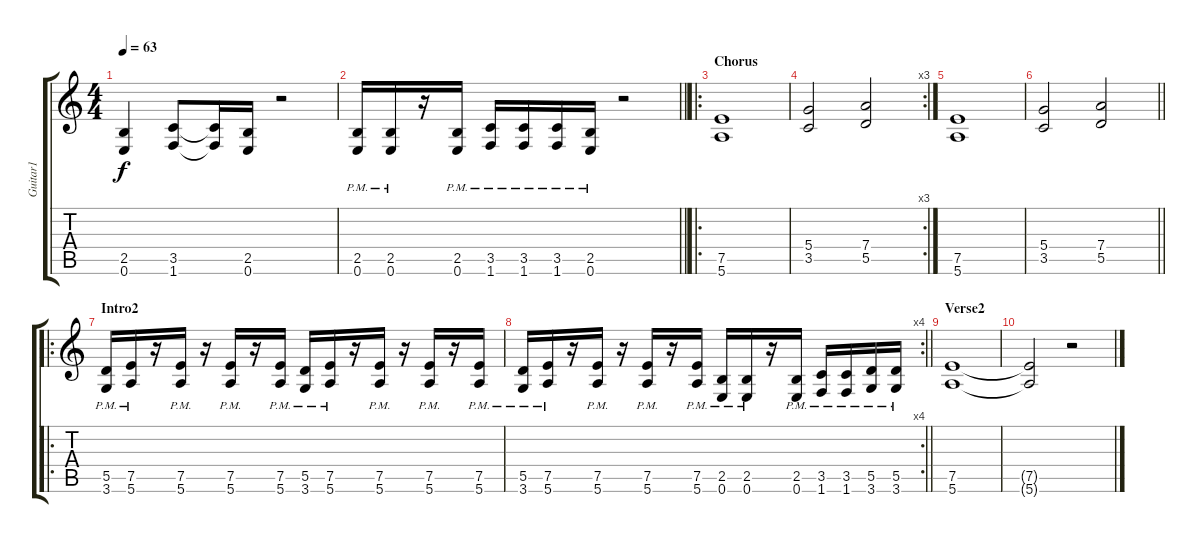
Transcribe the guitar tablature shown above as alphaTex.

\track ("Guitar1" "Guitar1") {instrument distortionguitar}
\staff {score tabs}
\tuning (E4 B3 G3 D3 A2 E2) {hide}
\ts (4 4)
\tempo 63
\clef g2
\ks c
(2.5 0.6).4{dy f} (3.5 1.6).8 (3.5{t} 1.6{t}).16 (2.5 0.6).16 r.2 |
\barLineRight lightlight
(2.5{pm} 0.6{pm}).16 (2.5{pm} 0.6{pm}).16 r.16 (2.5{pm} 0.6{pm}).16 (3.5{pm} 1.6{pm}).16 (3.5{pm} 1.6{pm}).16 (3.5{pm} 1.6{pm}).16 (2.5{pm} 0.6{pm}).16 r.2 |
\ro
\section ("" "Chorus")
(7.5 5.6).1 |
\rc 3
(5.4 3.5).2 (7.4 5.5).2 |
(7.5 5.6).1 |
\barLineRight lightlight
(5.4 3.5).2 (7.4 5.5).2 |
\ro
\section ("" "Intro2")
(5.5{pm} 3.6{pm}).16 (7.5{pm} 5.6{pm}).16 r.16 (7.5{pm} 5.6{pm}).16 r.16 (7.5{pm} 5.6{pm}).16 r.16 (7.5{pm} 5.6{pm}).16 (5.5{pm} 3.6{pm}).16 (7.5{pm} 5.6{pm}).16 r.16 (7.5{pm} 5.6{pm}).16 r.16 (7.5{pm} 5.6{pm}).16 r.16 (7.5{pm} 5.6{pm}).16 |
\rc 4
\barLineRight lightlight
(5.5{pm} 3.6{pm}).16 (7.5{pm} 5.6{pm}).16 r.16 (7.5{pm} 5.6{pm}).16 r.16 (7.5{pm} 5.6{pm}).16 r.16 (7.5{pm} 5.6{pm}).16 (2.5{pm} 0.6{pm}).16 (2.5{pm} 0.6{pm}).16 r.16 (2.5{pm} 0.6{pm}).16 (3.5{pm} 1.6{pm}).16 (3.5{pm} 1.6{pm}).16 (5.5{pm} 3.6{pm}).16 (5.5{pm} 3.6{pm}).16 |
\section ("" "Verse2")
(7.5 5.6).1{volume 0} |
(7.5{t} 5.6{t}).2 r.2
